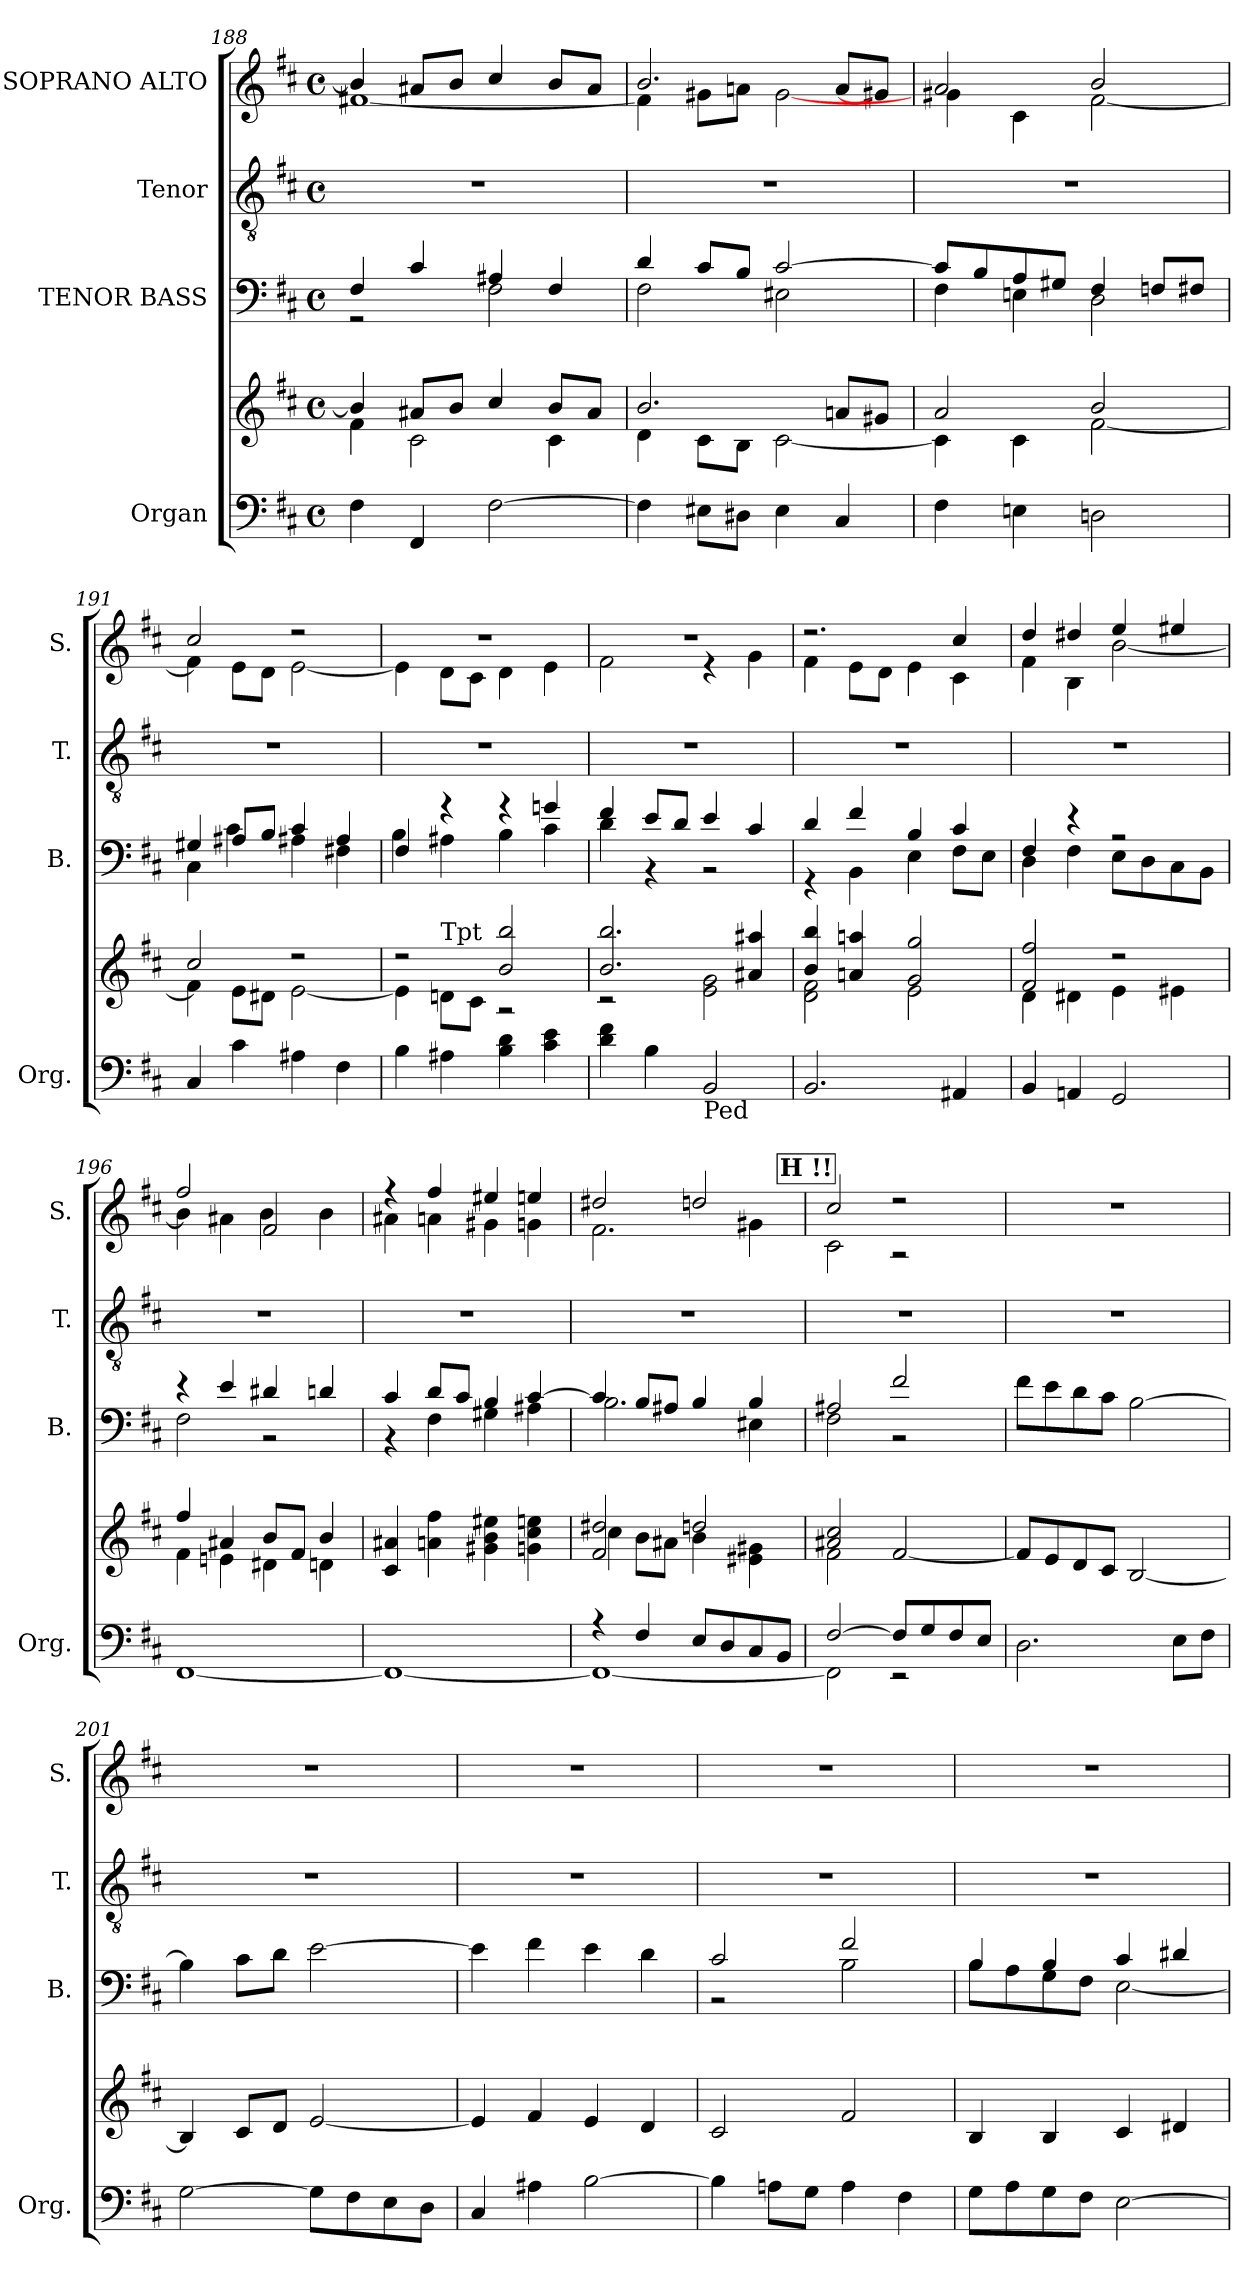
**kern	**kern	**kern	**kern	**kern
*part4	*part4	*part3	*part2	*part1
*staff5	*staff4	*staff3	*staff2	*staff1
*I"Organ	*	*I"TENOR BASS	*I"Tenor	*I"SOPRANO ALTO
*I'Org.	*	*I'B.	*I'T.	*I'S.
*clefF4	*clefG2	*clefF4	*clefGv2	*clefG2
*	*	*	*ITrd7c12	*
*k[f#c#]	*k[f#c#]	*k[f#c#]	*k[f#c#]	*k[f#c#]
*D:	*D:	*D:	*D:	*D:
*M4/4	*M4/4	*M4/4	*M4/4	*M4/4
*met(c)	*met(c)	*met(c)	*met(c)	*met(c)
=188	=188	=188	=188	=188
*	*^	*^	*	*^
4F#i\	4bi/]	4f#i\	4F#i/	2r	1r	4bi/]	[1f#Xi
4FF#i/	8a#Xi/L	2c#i\	4c#i/	.	.	8a#Xi/L	.
.	8bi/J	.	.	.	.	8bi/J	.
[2F#i\	4cc#i/	.	4A#Xi/	2F#i\	.	4cc#i/	.
.	8bi/L	4c#i\	4F#i/	.	.	8bi/L	.
.	8a#i/J	.	.	.	.	8a#i/J	.
=189	=189	=189	=189	=189	=189	=189	=189
4F#i\]	2.bi/	4di\	4di/	2F#i\	1r	2.bi/	4f#i\]
8E#Xi\L	.	8c#i\L	8c#i/L	.	.	.	8g#Xi\L
8D#Xi\J	.	8Bi\J	8Bi/J	.	.	.	8ani\J
4E#i\	.	[2c#i\	[2c#i/	2E#Xi\	.	.	[2g#i\
4C#i/	8ani/L	.	.	.	.	8ai/L	.
.	8g#Xi/J	.	.	.	.	8g#Xi/J]	.
!!LO:LB:g=z	!!
=190	=190	=190	=190	=190	=190	=190	=190
4F#i\	2ai/	4c#i\]	8c#i/L]	4F#i\	1r	2ai/	4g#i\
.	.	.	8Bi/	.	.	.	.
4Eni\	.	4c#i\	8Ai/	4Eni\	.	.	4c#i\
.	.	.	8G#Xi/J	.	.	.	.
2Dni\	2bi/	[2f#i\	4F#i/	2Di\	.	2bi/	[2f#i\
.	.	.	8Fni/L	.	.	.	.
.	.	.	8F#Xi/J	.	.	.	.
=191	=191	=191	=191	=191	=191	=191	=191
4C#i/	2cc#i/	4f#i\]	4G#Xi/	4C#i\	1r	2cc#i/	4f#i\]
4c#i\	.	8ei\L	8A#Xi/L	4c#i\	.	.	8ei\L
.	.	8d#Xi\J	8Bi/J	.	.	.	8di\J
4A#Xi\	2r	[2ei\	4c#i/	4A#Xi\	.	2r	[2ei\
4F#i\	.	.	4A#i/	4F#Xi\	.	.	.
=192	=192	=192	=192	=192	=192	=192	=192
4Bi\	2r	4ei\]	4F#i/	4Bi\	1r	1r	4ei\]
!	!	!LO:TX:a:t=Tpt	!	!	!	!	!
4A#Xi\	.	8dni\L	4r	4A#Xi\	.	.	8di\L
.	.	8c#i\J	.	.	.	.	8c#i\J
4Bi\ 4di	2bi/ 2bbi	2r	4r	4Bi\	.	.	4di\
4c#i\ 4ei	.	.	4gni/	4c#i\	.	.	4ei\
=193	=193	=193	=193	=193	=193	=193	=193
4di\ 4f#i	2.bi/ 2.bbi	2r	4f#i/	4di\	1r	1r	2f#i\
4Bi\	.	.	8ei/L	4r	.	.	.
.	.	.	8di/J	.	.	.	.
!LO:TX:b:t=Ped	!	!	!	!	!	!	!
2BBi/	.	2ei\ 2gi	4ei/	2r	.	.	4r
.	4a#Xi/ 4aa#Xi	.	4c#i/	.	.	.	4gi\
=194	=194	=194	=194	=194	=194	=194	=194
2.BBi/	4bi/ 4bbi	2di\ 2f#i	4di/	4r	1r	2.r	4f#i\
.	4ani/ 4aani	.	4f#i/	4BBi\	.	.	8ei\L
.	.	.	.	.	.	.	8di\J
.	2gi/ 2ggi	2ei\	4Bi/	4Ei\	.	.	4ei\
4AA#Xi/	.	.	4c#i/	8F#i\L	.	4cc#i/	4c#i\
.	.	.	.	8Ei\J	.	.	.
=195	=195	=195	=195	=195	=195	=195	=195
4BBi/	2f#i/ 2ff#i	4di\	4F#i/	4Di\	1r	4ddi/	4f#i\
4AAni/	.	4d#Xi\	4r	4F#i\	.	4dd#Xi/	4Bi\
2GGi/	2r	4ei\	2r	8Ei\L	.	4eei/	[2bi\
.	.	.	.	8Di\	.	.	.
.	.	4e#Xi\	.	8C#i\	.	4ee#Xi/	.
.	.	.	.	8BBi\J	.	.	.
!!LO:PB:g=z	!!
=196	=196	=196	=196	=196	=196	=196	=196
[1FF#i	4ff#i/	4f#i\	4r	2F#i\	1r	2ff#i/	4bi\]
.	4a#Xi/	4eni\	4ei/	.	.	.	4a#Xi\
.	8bi/L	4d#Xi\	4d#Xi/	2r	.	2f#i/	4bi\
.	8f#i/J	.	.	.	.	.	.
.	4bi/	4dni\	4dni/	.	.	.	4bi\
*	*v	*v	*	*	*	*	*
=197	=197	=197	=197	=197	=197	=197
1FF#i_	4c#i/ 4a#Xi	4c#i/	4r	1r	4r	4a#Xi\
.	4ani\ 4ff#i	8di/L	4F#i\	.	4ff#i/	4ani\
.	.	8c#i/J	.	.	.	.
.	4g#Xi\ 4bi 4ee#Xi	4Bi/	4G#Xi\	.	4ee#Xi/	4g#Xi\
.	4gni\ 4cc#i 4eeni	[4c#i/	4A#Xi\	.	4eeni/	4gni\
=198	=198	=198	=198	=198	=198	=198
*^	*^	*	*	*	*	*
4r	1FF#i_	2f#i/ 2dd#Xi	4cc#i\	4c#i/]	2.Bi\	1r	2dd#Xi/	2.f#i\
4F#i/	.	.	8bi\L	8Bi/L	.	.	.	.
.	.	.	8a#Xi\J	8A#Xi/J	.	.	.	.
8Ei/L	.	2ddni/	4bi\	4Bi/	.	.	2ddni/	.
8Di/	.	.	.	.	.	.	.	.
8C#i/	.	.	4e#Xi\ 4g#Xi	4Bi/	4E#Xi\	.	.	4g#Xi\
8BBi/J	.	.	.	.	.	.	.	.
!!LO:REH:place=s1:B:color=#000000:enc=box:fs=17.1407:t=H	!!
=199	=199	=199	=199	=199	=199	=199	=199	=199
[2F#i/	2FF#i\]	2a#Xi/ 2cc#i	2f#i\	2A#Xi/	2F#i\	1r	2cc#i/	2c#i\
8F#i/L]	2r	[2f#i/	2ryy	2f#i/	2r	.	2r	2r
8Gi/	.	.	.	.	.	.	.	.
8F#i/	.	.	.	.	.	.	.	.
8Ei/J	.	.	.	.	.	.	.	.
*v	*v	*	*	*v	*v	*	*v	*v
*	*v	*v	*	*	*
=200	=200	=200	=200	=200
2.Di\	8f#i/L]	8f#i\L	1r	1r
.	8ei/	8ei\	.	.
.	8di/	8di\	.	.
.	8c#i/J	8c#i\J	.	.
.	[2Bi/	[2Bi\	.	.
8Ei\L	.	.	.	.
8F#i\J	.	.	.	.
=201	=201	=201	=201	=201
[2Gi\	4Bi/]	4Bi\]	1r	1r
.	8c#i/L	8c#i\L	.	.
.	8di/J	8di\J	.	.
8Gi\L]	[2ei/	[2ei\	.	.
8F#i\	.	.	.	.
8Ei\	.	.	.	.
8Di\J	.	.	.	.
!!LO:LB:g=z
=202	=202	=202	=202	=202
4C#i/	4ei/]	4ei\]	1r	1r
4A#Xi\	4f#i/	4f#i\	.	.
[2Bi\	4ei/	4ei\	.	.
.	4di/	4di\	.	.
=203	=203	=203	=203	=203
*	*	*^	*	*
4Bi\]	2c#i/	2c#i/	2r	1r	1r
8Ani\L	.	.	.	.	.
8Gi\J	.	.	.	.	.
4Ai\	2f#i/	2f#i/	2Bi\	.	.
4F#i\	.	.	.	.	.
=204	=204	=204	=204	=204	=204
8Gi\L	4Bi/	4Bi/	8Bi\L	1r	1r
8Ai\	.	.	8Ai\	.	.
8Gi\	4Bi/	4Bi/	8Gi\	.	.
8F#i\J	.	.	8F#i\J	.	.
[2Ei\	4c#i/	4c#i/	[2Ei\	.	.
.	4d#Xi/	4d#Xi/	.	.	.
*	*	*v	*v	*	*
=	=	=	=	=
*-	*-	*-	*-	*-
